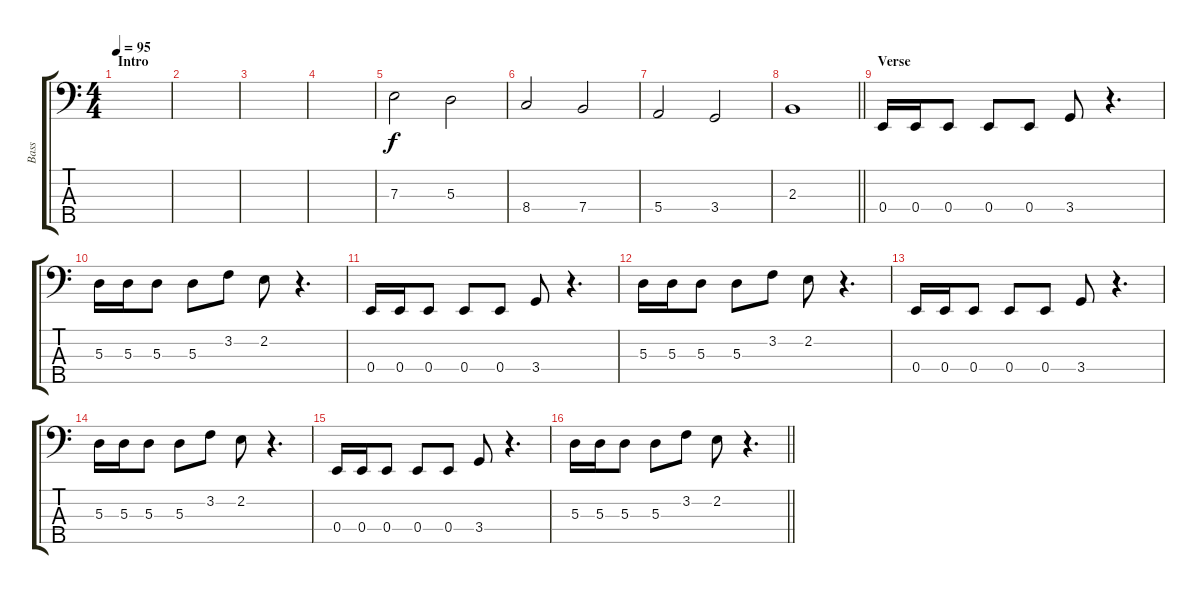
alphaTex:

\track ("Bass" "Bass") {instrument electricbassfinger}
\staff {score tabs}
\tuning (G2 D2 A1 E1 B0) {hide}
\ts (4 4)
\section ("" "Intro")
\tempo 95
\clef f4
\ks c
|
|
|
|
7.3.2 5.3.2 |
8.4.2 7.4.2 |
5.4.2 3.4.2 |
\barLineRight lightlight
2.3.1 |
\section ("" "Verse")
0.4.16 0.4.16 0.4.8 0.4.8 0.4.8 3.4.8 r.4{d} |
5.3.16 5.3.16 5.3.8 5.3.8 3.2.8 2.2.8 r.4{d} |
0.4.16 0.4.16 0.4.8 0.4.8 0.4.8 3.4.8 r.4{d} |
5.3.16 5.3.16 5.3.8 5.3.8 3.2.8 2.2.8 r.4{d} |
0.4.16 0.4.16 0.4.8 0.4.8 0.4.8 3.4.8 r.4{d} |
5.3.16 5.3.16 5.3.8 5.3.8 3.2.8 2.2.8 r.4{d} |
0.4.16 0.4.16 0.4.8 0.4.8 0.4.8 3.4.8 r.4{d} |
\barLineRight lightlight
5.3.16 5.3.16 5.3.8 5.3.8 3.2.8 2.2.8 r.4{d}
